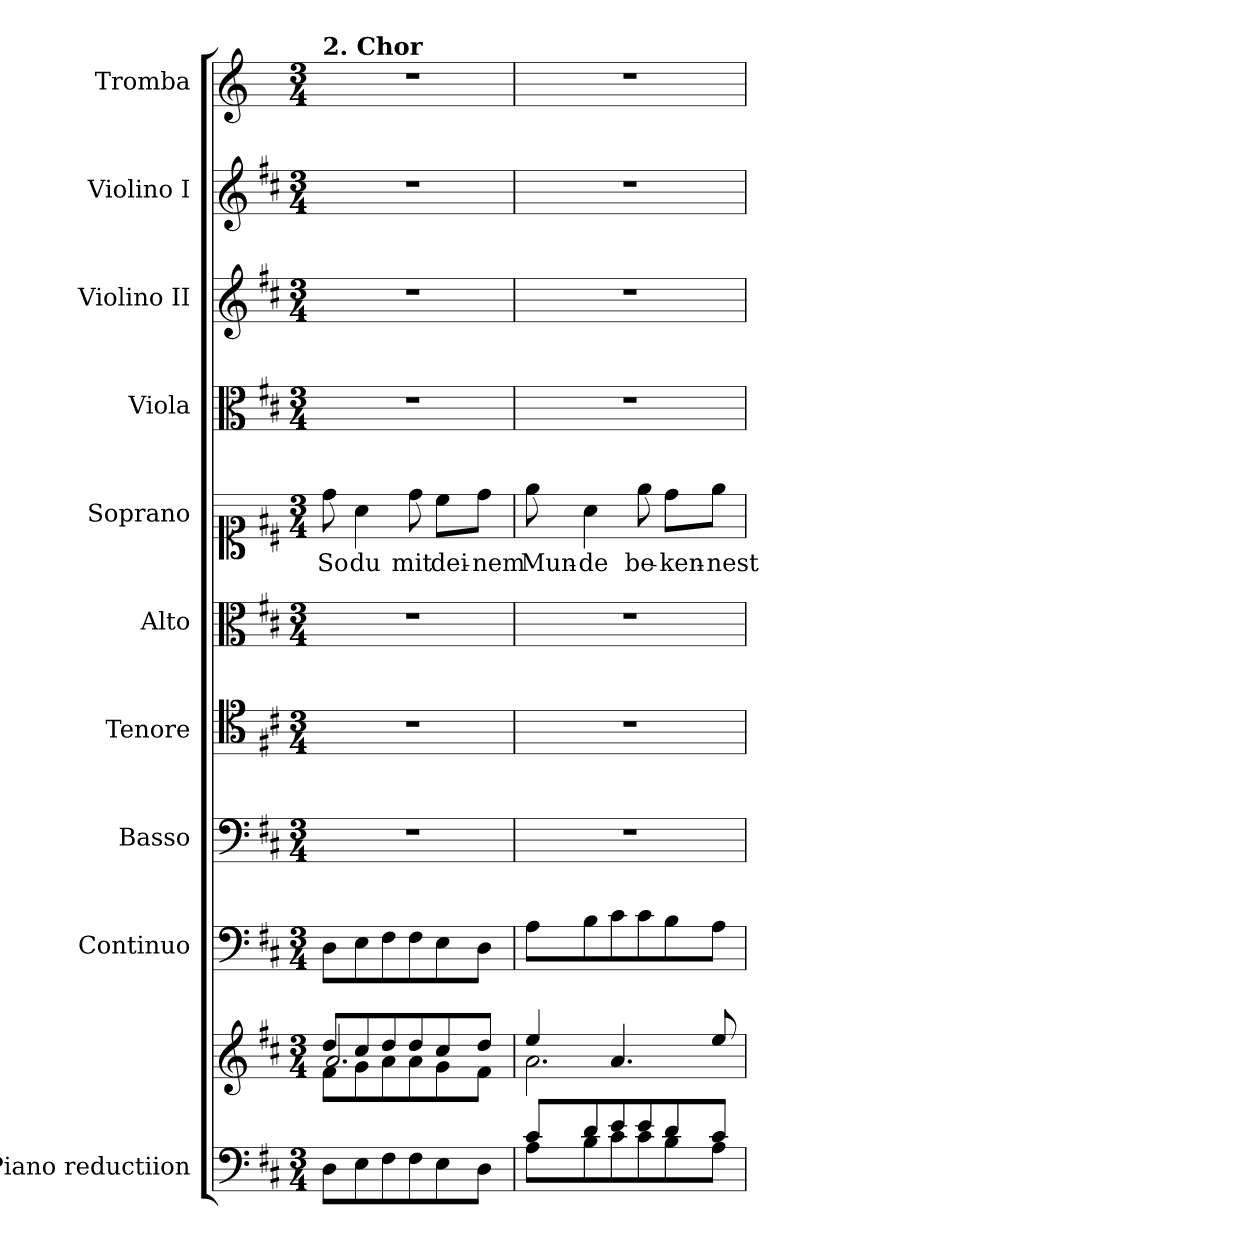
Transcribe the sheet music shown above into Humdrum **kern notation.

**kern	**kern	**kern	**kern	**kern	**kern	**kern	**text	**kern	**kern	**kern	**kern
*part10	*part10	*part9	*part8	*part7	*part6	*part5	*part5	*part4	*part3	*part2	*part1
*staff11	*staff10	*staff9	*staff8	*staff7	*staff6	*staff5	*staff5	*staff4	*staff3	*staff2	*staff1
*I"Piano reductiion	*	*I"Continuo	*I"Basso	*I"Tenore	*I"Alto	*I"Soprano	*	*I"Viola	*I"Violino II	*I"Violino I	*I"Tromba
*I'Pno	*	*	*	*	*	*	*	*I'Vla	*I'Vln	*I'Vln	*
*stria5	*stria5	*	*	*	*	*	*	*	*	*	*
*clefF4	*clefG2	*clefF4	*clefF4	*clefC4	*clefC3	*clefC1	*	*clefC3	*clefG2	*clefG2	*clefG2
*	*	*	*	*	*	*	*	*	*	*	*ITrd-1c-2
*k[f#c#]	*k[f#c#]	*k[f#c#]	*k[f#c#]	*k[f#c#]	*k[f#c#]	*k[f#c#]	*	*k[f#c#]	*k[f#c#]	*k[f#c#]	*k[f#c#]
*M3/4	*M3/4	*M3/4	*M3/4	*M3/4	*M3/4	*M3/4	*	*M3/4	*M3/4	*M3/4	*M3/4
=1	=1	=1	=1	=1	=1	=1	=1	=1	=1	=1	=1
*	*^	*	*	*	*	*	*	*	*	*	*
*	*	*^	*	*	*	*	*	*	*	*	*	*
!	!	!	!	!	!	!	!	!	!	!	!	!	!LO:TX:a:B:t=2. Chor
!	!	!	!	!	!	!	!	!	!LO:LY:b	!	!	!	!
8D\L	8dd/L	8f#\L	2.a/	8D\L	2.r	2.r	2.r	8dd\	So	2.r	2.r	2.r	2.r
!	!	!	!	!	!	!	!	!	!LO:LY:b	!	!	!	!
8E\	8cc#/	8g\	.	8E\	.	.	.	4a\	du	.	.	.	.
8F#\	8dd/	8a\	.	8F#\	.	.	.	.	.	.	.	.	.
!	!	!	!	!	!	!	!	!	!LO:LY:b	!	!	!	!
8F#\	8dd/	8a\	.	8F#\	.	.	.	8dd\	mit	.	.	.	.
!	!	!	!	!	!	!	!	!	!LO:LY:b	!	!	!	!
8E\	8cc#/	8g\	.	8E\	.	.	.	8cc#\L	dei-	.	.	.	.
!	!	!	!	!	!	!	!	!	!LO:LY:b	!	!	!	!
8D\J	8dd/J	8f#\J	.	8D\J	.	.	.	8dd\J	-nem	.	.	.	.
*	*	*v	*v	*	*	*	*	*	*	*	*	*	*
=2	=2	=2	=2	=2	=2	=2	=2	=2	=2	=2	=2	=2
*^	*	*	*	*	*	*	*	*	*	*	*	*
!	!	!	!	!	!	!	!	!	!LO:LY:b	!	!	!	!
8c#/L	8A\L	4ee/	2.a\	8A\L	2.r	2.r	2.r	8ee\	Mun-	2.r	2.r	2.r	2.r
!	!	!	!	!	!	!	!	!	!LO:LY:b	!	!	!	!
8d/	8B\	.	.	8B\	.	.	.	4a\	-de	.	.	.	.
8e/	8c#\	4.a/	.	8c#\	.	.	.	.	.	.	.	.	.
!	!	!	!	!	!	!	!	!	!LO:LY:b	!	!	!	!
8e/	8c#\	.	.	8c#\	.	.	.	8ee\	be-	.	.	.	.
!	!	!	!	!	!	!	!	!	!LO:LY:b	!	!	!	!
8d/	8B\	.	.	8B\	.	.	.	8dd\L	-ken-	.	.	.	.
!	!	!	!	!	!	!	!	!	!LO:LY:b	!	!	!	!
8c#/J	8A\J	8ee/	.	8A\J	.	.	.	8ee\J	-nest	.	.	.	.
*v	*v	*	*	*	*	*	*	*	*	*	*	*	*
*	*v	*v	*	*	*	*	*	*	*	*	*	*
=	=	=	=	=	=	=	=	=	=	=	=
*-	*-	*-	*-	*-	*-	*-	*-	*-	*-	*-	*-
